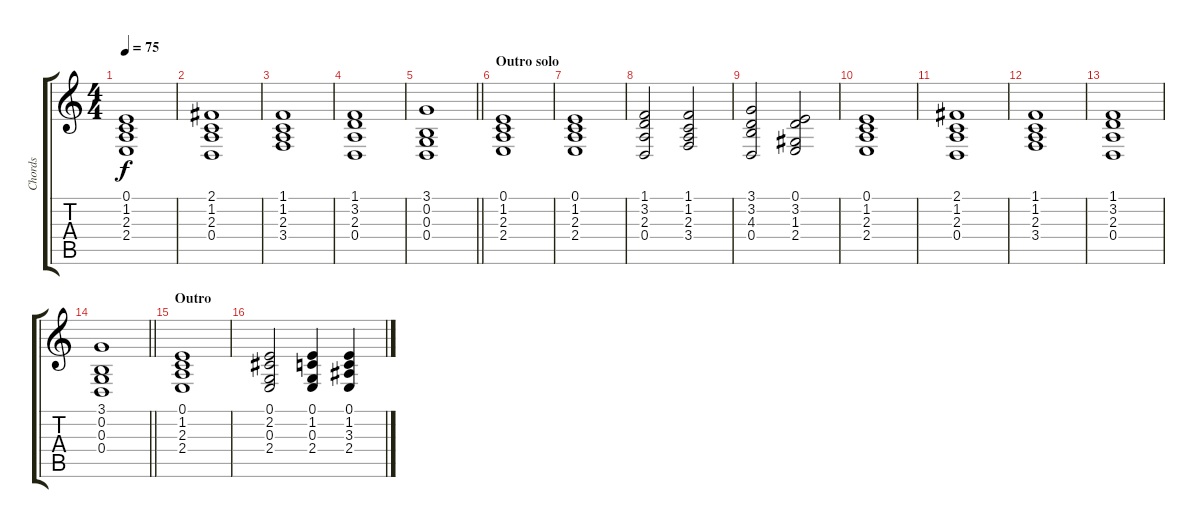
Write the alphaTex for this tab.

\track ("Chords" "Chords") {instrument tremolostrings}
\staff {score tabs}
\tuning (E4 B3 G3 D3 A2 E2) {hide}
\ts (4 4)
\tempo 75
\clef g2
\ks c
(0.1 1.2 2.3 2.4).1{dy f} |
(2.1 1.2 2.3 0.4).1 |
(1.1 1.2 2.3 3.4).1 |
(1.1 3.2 2.3 0.4).1 |
\barLineRight lightlight
(3.1 0.2 0.3 0.4).1 |
\section ("" "Outro solo")
(0.1 1.2 2.3 2.4).1 |
(0.1 1.2 2.3 2.4).1 |
(1.1 3.2 2.3 0.4).2 (1.1 1.2 2.3 3.4).2 |
(3.1 3.2 4.3 0.4).2 (0.1 3.2 1.3 2.4).2 |
(0.1 1.2 2.3 2.4).1 |
(2.1 1.2 2.3 0.4).1 |
(1.1 1.2 2.3 3.4).1 |
(1.1 3.2 2.3 0.4).1 |
\barLineRight lightlight
(3.1 0.2 0.3 0.4).1 |
\section ("" "Outro")
(0.1 1.2 2.3 2.4).1 |
(0.1 2.2 0.3 2.4).2 (0.1 1.2 0.3 2.4).4 (0.1 1.2 3.3 2.4).4
